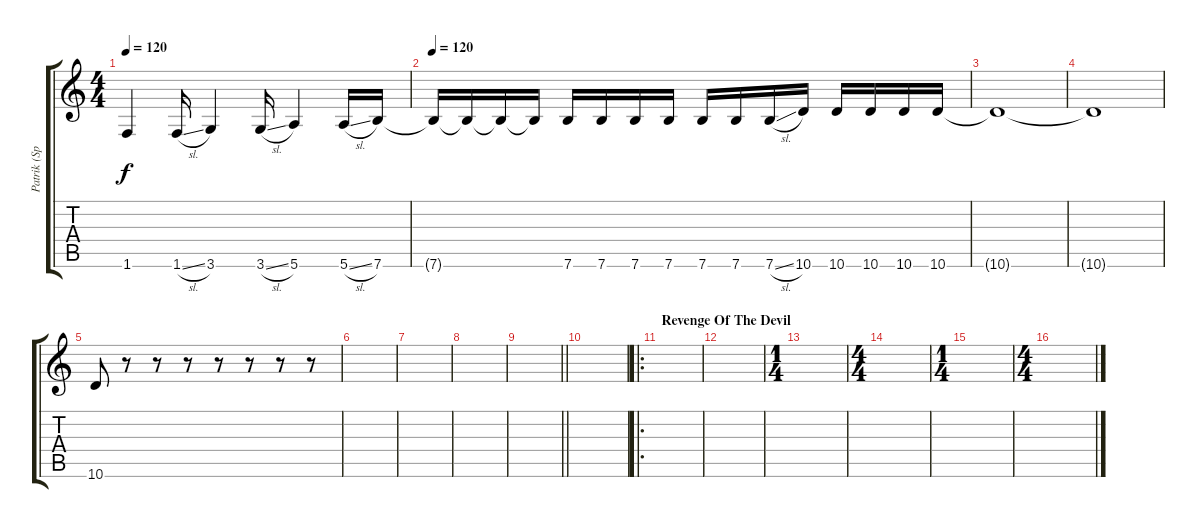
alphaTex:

\track ("Patrik (Speaker: metal)" "Patrik (Sp") {instrument distortionguitar}
\staff {score tabs}
\tuning (E4 B3 G3 D3 A2 E2) {hide}
\ts (4 4)
\tempo 120
\clef g2
\ks c
1.6.4{dy f} 1.6{sl}.16 3.6.4 3.6{sl}.16 5.6.4 5.6{sl}.16 7.6.16 |
\tempo 120
7.6{t}.16 7.6{t}.16 7.6{t}.16 7.6{t}.16 7.6.16 7.6.16 7.6.16 7.6.16 7.6.16 7.6.16 7.6{sl}.16 10.6.16 10.6.16 10.6.16 10.6.16 10.6.16 |
10.6{t}.1 |
10.6{t}.1 |
10.6.8 r.8 r.8 r.8 r.8 r.8 r.8 r.8 |
|
|
|
\barLineRight lightlight
|
|
\ro
\section ("" "Revenge Of The Devil")
|
|
\ts (1 4)
|
\ts (4 4)
|
\ts (1 4)
|
\ts (4 4)
